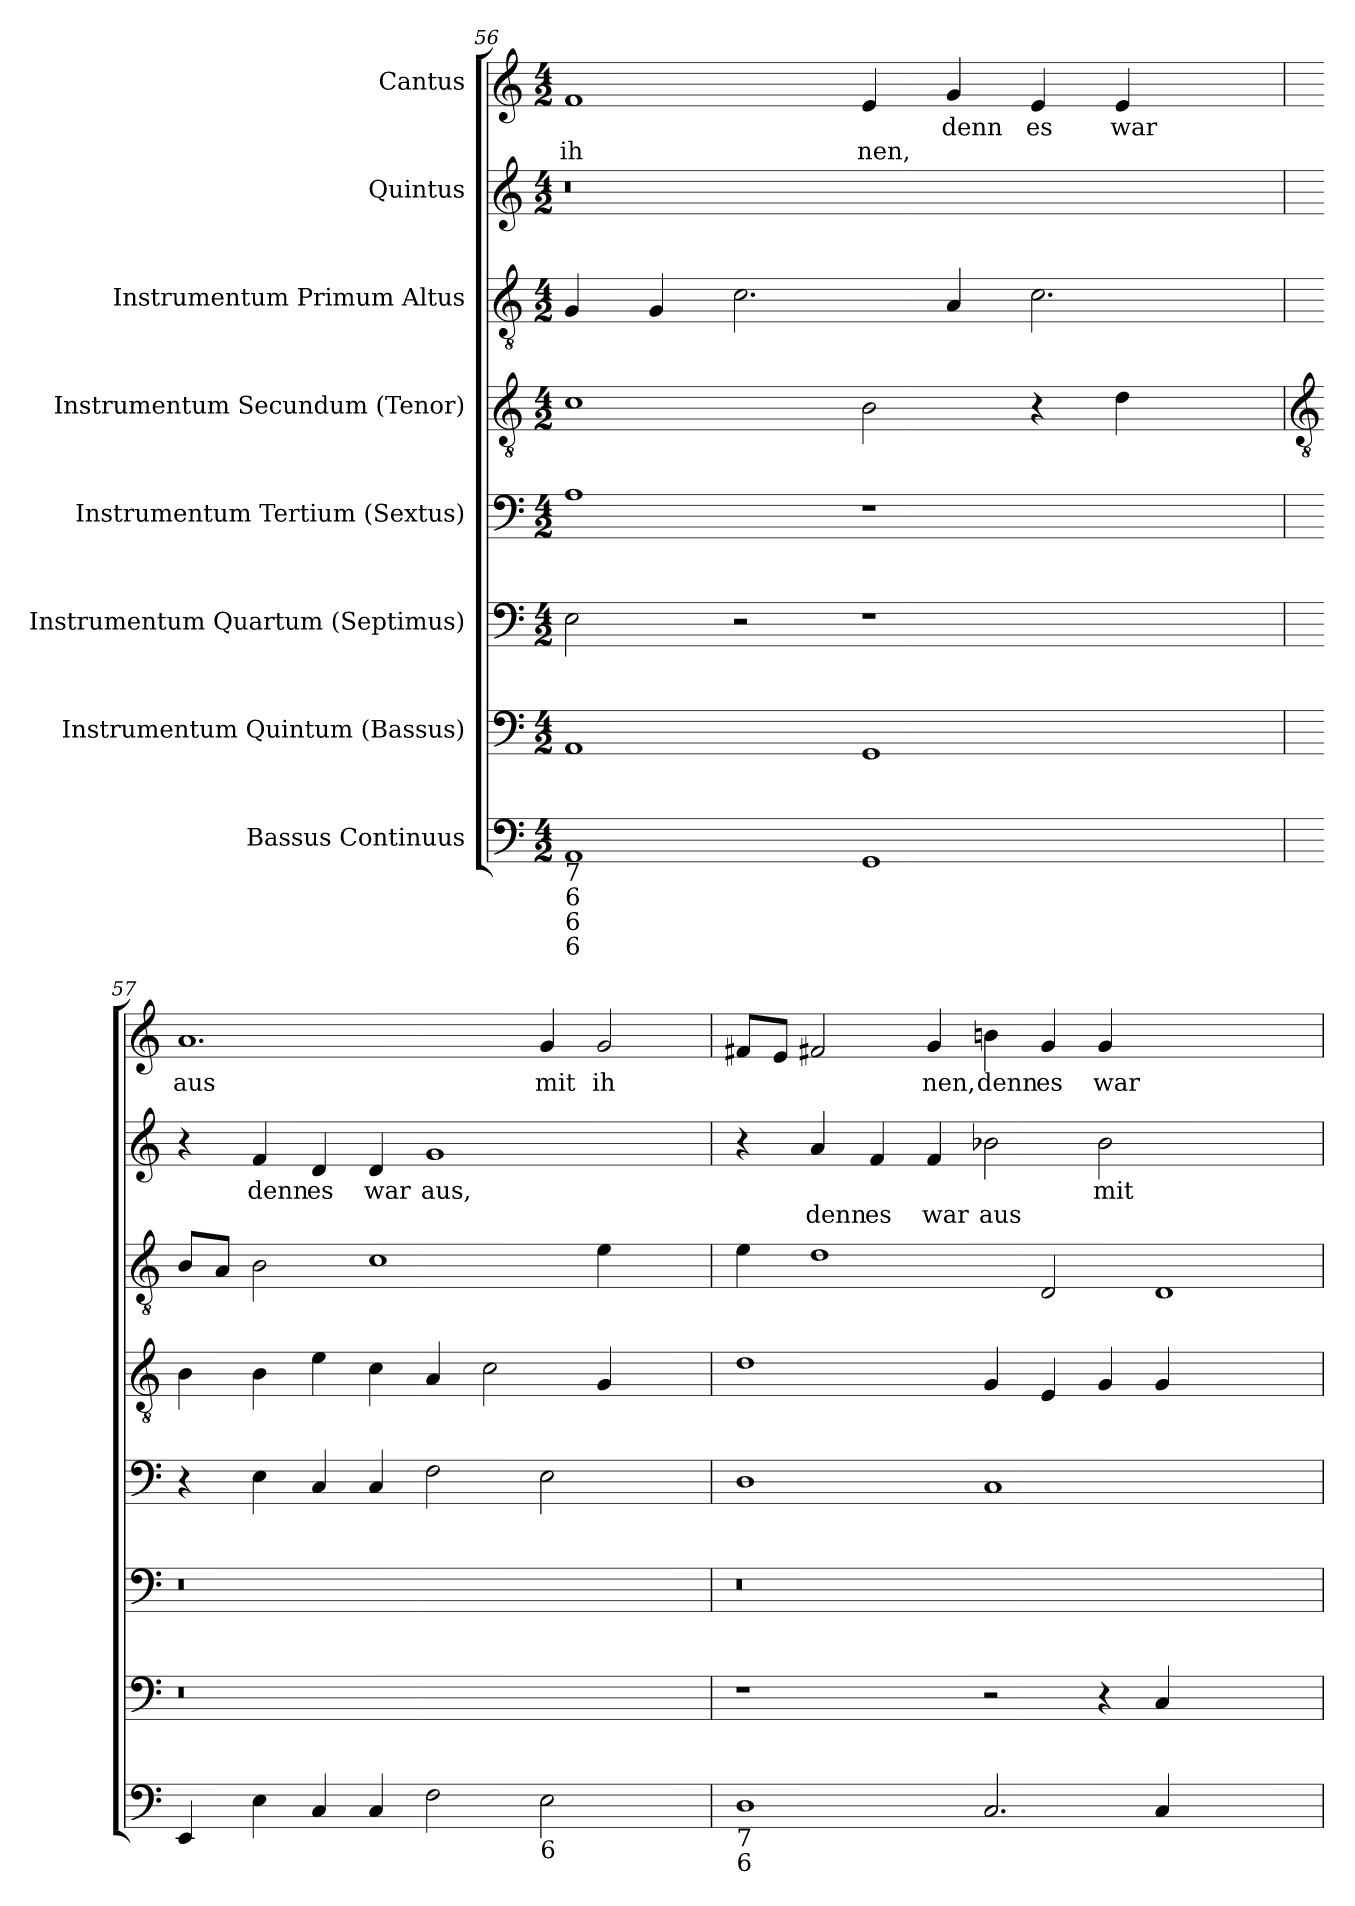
**kern	**kern	**kern	**kern	**kern	**kern	**kern	**text	**text	**kern	**text	**text
*part8	*part7	*part6	*part5	*part4	*part3	*part2	*part2	*part2	*part1	*part1	*part1
*staff8	*staff7	*staff6	*staff5	*staff4	*staff3	*staff2	*staff2	*staff2	*staff1	*staff1	*staff1
*I"Bassus Continuus	*I"Instrumentum Quintum (Bassus)	*I"Instrumentum Quartum (Septimus)	*I"Instrumentum Tertium (Sextus)	*I"Instrumentum Secundum (Tenor)	*I"Instrumentum Primum Altus	*I"Quintus	*	*	*I"Cantus	*	*
!!LO:LB:g=z
*clefF4	*clefF4	*clefF4	*clefF4	*clefGv2	*clefGv2	*clefG2	*	*	*clefG2	*	*
*k[]	*k[]	*k[]	*k[]	*k[]	*k[]	*k[]	*	*	*k[]	*	*
*C:	*C:	*C:	*C:	*C:	*C:	*C:	*	*	*C:	*	*
*M4/2	*M4/2	*M4/2	*M4/2	*M4/2	*M4/2	*M4/2	*	*	*M4/2	*	*
=56	=56	=56	=56	=56	=56	=56	=56	=56	=56	=56	=56
!LO:TX:b:t=7	!	!	!	!	!	!	!	!	!	!	!
!LO:TX:b:t=6	!	!	!	!	!	!	!	!	!	!	!
!LO:TX:b:t=6	!	!	!	!	!	!	!	!	!	!	!
!LO:TX:b:t=6	!	!	!	!	!	!	!	!	!	!	!
!	!	!	!	!	!	!	!	!	!	!	!LO:LY:b
1AA	1AA	2E	1A	1c	4G	0r	.	.	1f	.	ih
.	.	.	.	.	4G	.	.	.	.	.	.
.	.	2r	.	.	2.c	.	.	.	.	.	.
!	!	!	!	!	!	!	!	!	!	!	!LO:LY:b
1GG	1GG	1r	1r	2B	.	.	.	.	4e	.	nen,
!	!	!	!	!	!	!	!	!	!	!LO:LY:b	!
.	.	.	.	.	4A	.	.	.	4g	denn	.
!	!	!	!	!	!	!	!	!	!	!LO:LY:b	!
.	.	.	.	4r	2.c	.	.	.	4e	es	.
!	!	!	!	!	!	!	!	!	!	!LO:LY:b	!
.	.	.	.	4d	.	.	.	.	4e	war	.
4ryy	4ryy	4ryy	4ryy	4ryy	.	4ryy	.	.	4ryy	.	.
!!LO:LB:g=z
=57	=57	=57	=57	=57	=57	=57	=57	=57	=57	=57	=57
*	*	*	*	*clefGv2	*	*	*	*	*	*	*
!	!	!	!	!	!	!	!	!	!	!LO:LY:b	!
4EE	0r	0r	4r	4B	8BL	4r	.	.	1.a	aus	.
.	.	.	.	.	8AJ	.	.	.	.	.	.
!	!	!	!	!	!	!	!LO:LY:b	!	!	!	!
4E	.	.	4E	4B	2B	4f	denn	.	.	.	.
!	!	!	!	!	!	!	!LO:LY:b	!	!	!	!
4C	.	.	4C	4e	.	4d	es	.	.	.	.
!	!	!	!	!	!	!	!LO:LY:b	!	!	!	!
4C	.	.	4C	4c	1c	4d	war	.	.	.	.
!	!	!	!	!	!	!	!LO:LY:b	!	!	!	!
2F	.	.	2F	4A	.	1g	aus,	.	.	.	.
.	.	.	.	2c	.	.	.	.	.	.	.
!LO:TX:b:t=6	!	!	!	!	!	!	!	!	!	!	!
!	!	!	!	!	!	!	!	!	!	!LO:LY:b	!
2E	.	.	2E	.	.	.	.	.	4g	mit	.
!	!	!	!	!	!	!	!	!	!	!LO:LY:b	!
.	.	.	.	4G	4e	.	.	.	2g	ih	.
4ryy	4ryy	4ryy	4ryy	4ryy	4ryy	4ryy	.	.	.	.	.
=58	=58	=58	=58	=58	=58	=58	=58	=58	=58	=58	=58
!LO:TX:b:t=7	!	!	!	!	!	!	!	!	!	!	!
!LO:TX:b:t=6	!	!	!	!	!	!	!	!	!	!	!
1D	1r	0r	1D	1d	4e	4r	.	.	8f#XL	.	.
.	.	.	.	.	.	.	.	.	8eJ	.	.
!	!	!	!	!	!	!	!	!LO:LY:b	!	!	!
.	.	.	.	.	1d	4a	.	denn	2f#X	.	.
!	!	!	!	!	!	!	!	!LO:LY:b	!	!	!
.	.	.	.	.	.	4f	.	es	.	.	.
!	!	!	!	!	!	!	!	!LO:LY:b	!	!LO:LY:b	!
.	.	.	.	.	.	4f	.	war	4g	nen,	.
!	!	!	!	!	!	!	!	!LO:LY:b	!	!LO:LY:b	!
2.C	2r	.	1C	4G	.	2b-X	.	aus	4bn	denn	.
!	!	!	!	!	!	!	!	!	!	!LO:LY:b	!
.	.	.	.	4E	2D	.	.	.	4g	es	.
!	!	!	!	!	!	!	!LO:LY:b	!	!	!LO:LY:b	!
.	4r	.	.	4G	.	2b-	mit	.	4g	war	.
4C	4C	.	.	4G	1D	.	.	.	1ryy	.	.
2.ryy	2.ryy	2.ryy	2.ryy	2.ryy	.	2.ryy	.	.	.	.	.
=	=	=	=	=	=	=	=	=	=	=	=
*-	*-	*-	*-	*-	*-	*-	*-	*-	*-	*-	*-
